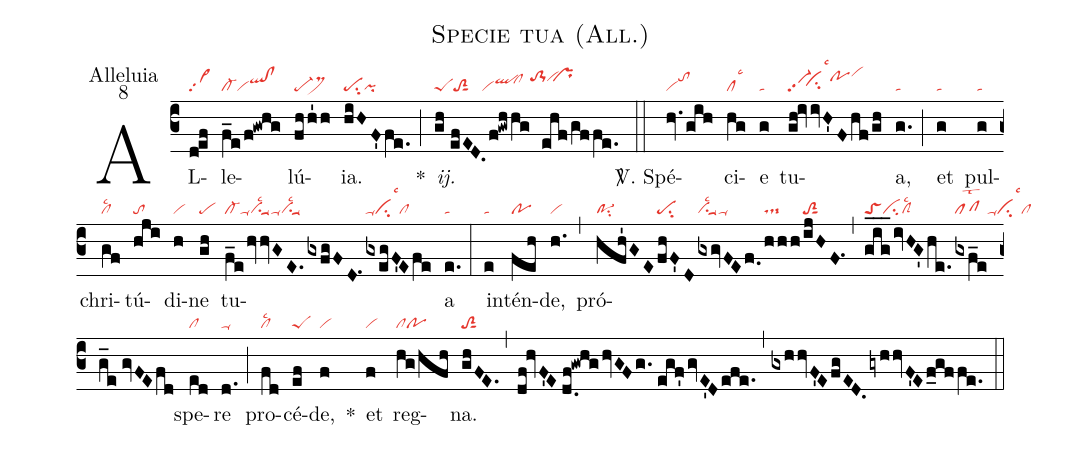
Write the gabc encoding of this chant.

nabc-lines:1;
name:Specie tua (All.);
office-part:Alleluia;
mode:8;
%%
(c3) AL(def|sc>)le(f_e/f!gwhg|cl-viqlhi!clhi)lú(fhh'1h|pe-ds>hi){ia}.(hiHF'fe.|pesu2pi) <clear>*(;) <i>ij.</i>(gh//efED.f!gwhhg ehf/gffe.|peStoS2sut1////viqlhi``clhi//to-1hjvihj``prhj) (::) <sp>V/</sp>. Spé(hv.gih|vitohj)ci(hg|cllsc3)e(g|ta) tu(gh!ivvH'Fhf/gh|vi-pp2``cihhlsc3pohjvihl)a,(g.|ta) (;) et(g|ta) pul(g|ta)chri(gf|cllsc2)tú(hji|to)di(h|vi)ne(gh|pe) tu(f_ehvvGE.gxfgFD.1|cl-ta-visu1suu1lsc2ta-visu1suu1lsc2|gxegF'Efe|ta-cilsc3cl)a(e.|ta) (:) in(e|ta)tén(feh|po)de,(h.|vi) (,) pró(hfh'GE|po-1su2|fhF'D|pesu2|gxgvFEf.0|visu1suu1lsc2ta-|hhh|ts-|ijHF.1|toS2sut1)(,)(g_i_g_ivHG'he.|toSciclSlsc2|gxf_e/g_e//gvFEfd|pflst2//ta-cilsc3cl)spe(ed|cl)re(d.|ta-) (;) pro(fd|cllsc2)cé(ef|peS)de,(f|vi) *() et(f|vi) reg(hg/hfh|clpo)na.(ghFE.|toS2sut1) (,) (df!hvF'E//d.0f!gwhghvGFg.//egf'gvE'Defe.) (,) (gxhhvF'EfgED.gyhhvF'Ef_gffe.) (::)
